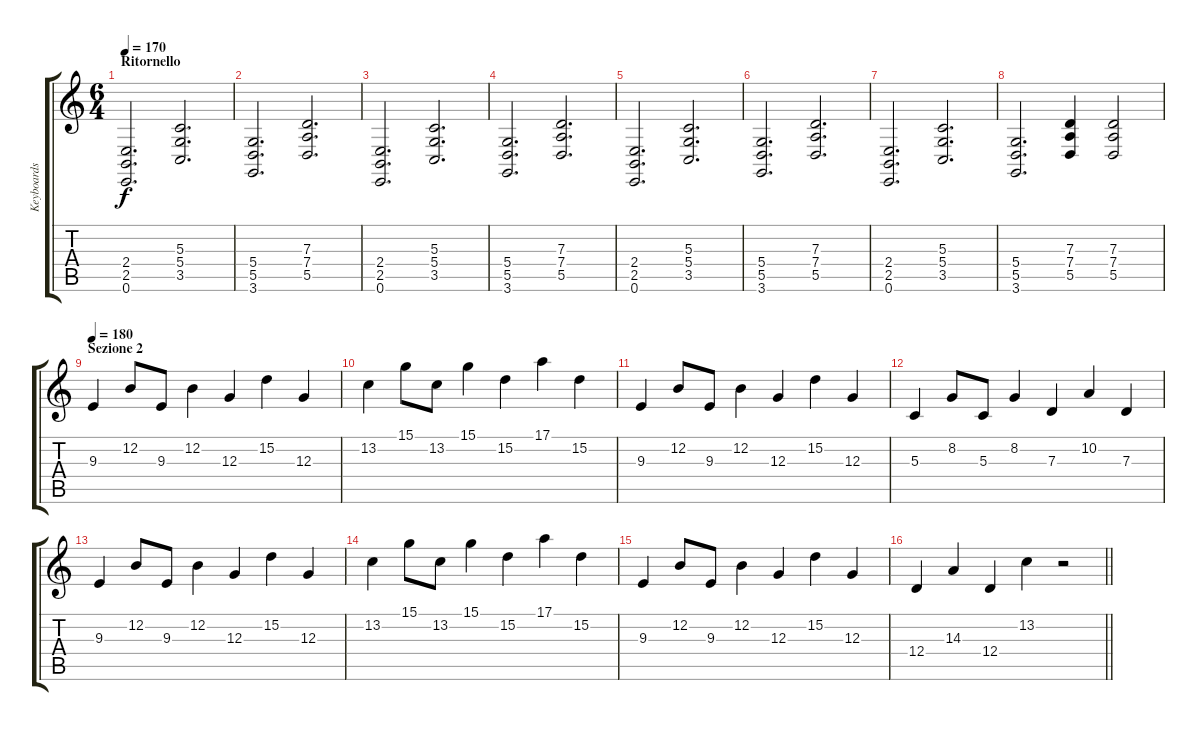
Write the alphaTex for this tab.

\track ("Keyboards" "Keyboards") {instrument stringensemble1}
\staff {score tabs}
\tuning (E4 B3 G3 D3 A2 E2) {hide}
\ts (6 4)
\section ("" "Ritornello")
\tempo 170
\clef g2
\ks c
(2.4 2.5 0.6).2{d dy f volume 12} (5.3 5.4 3.5).2{d} |
(5.4 5.5 3.6).2{d} (7.3 7.4 5.5).2{d} |
(2.4 2.5 0.6).2{d} (5.3 5.4 3.5).2{d} |
(5.4 5.5 3.6).2{d} (7.3 7.4 5.5).2{d} |
(2.4 2.5 0.6).2{d} (5.3 5.4 3.5).2{d} |
(5.4 5.5 3.6).2{d} (7.3 7.4 5.5).2{d} |
(2.4 2.5 0.6).2{d} (5.3 5.4 3.5).2{d} |
(5.4 5.5 3.6).2{d} (7.3 7.4 5.5).4 (7.3 7.4 5.5).2 |
\section ("" "Sezione 2")
\tempo 180
9.3.4{volume 8} 12.2.8 9.3.8 12.2.4 12.3.4 15.2.4 12.3.4 |
13.2.4 15.1.8 13.2.8 15.1.4 15.2.4 17.1.4 15.2.4 |
9.3.4 12.2.8 9.3.8 12.2.4 12.3.4 15.2.4 12.3.4 |
5.3.4 8.2.8 5.3.8 8.2.4 7.3.4 10.2.4 7.3.4 |
9.3.4 12.2.8 9.3.8 12.2.4 12.3.4 15.2.4 12.3.4 |
13.2.4 15.1.8 13.2.8 15.1.4 15.2.4 17.1.4 15.2.4 |
9.3.4 12.2.8 9.3.8 12.2.4 12.3.4 15.2.4 12.3.4 |
\barLineRight lightlight
12.4.4 14.3.4 12.4.4 13.2.4 r.2
